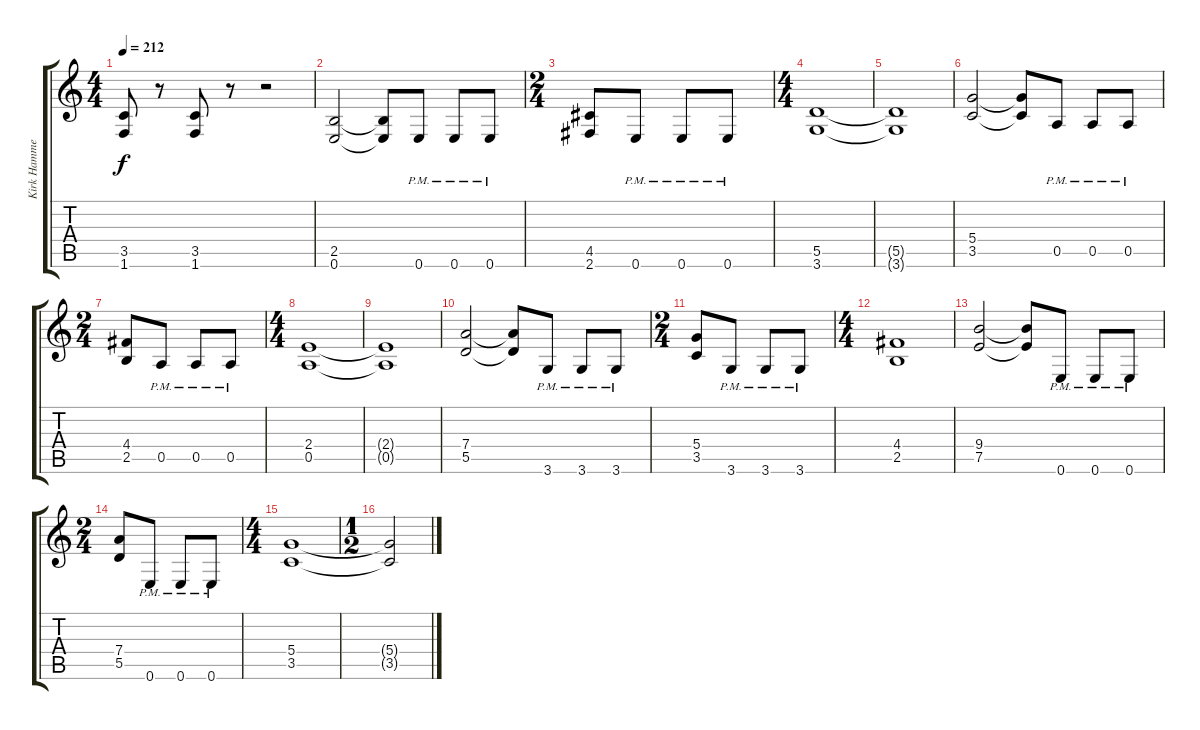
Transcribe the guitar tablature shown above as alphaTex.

\track ("Kirk Hammet (Lead Guitar)" "Kirk Hamme") {instrument overdrivenguitar}
\staff {score tabs}
\tuning (E4 B3 G3 D3 A2 E2) {hide}
\ts (4 4)
\tempo 212
\clef g2
\ks c
(3.5 1.6).8{dy f} r.8 (3.5 1.6).8 r.8 r.2 |
(2.5 0.6).2 (2.5{t} 0.6{t}).8 0.6{pm}.8 0.6{pm}.8 0.6{pm}.8 |
\ts (2 4)
(4.5 2.6).8 0.6{pm}.8 0.6{pm}.8 0.6{pm}.8 |
\ts (4 4)
(5.5 3.6).1 |
(5.5{t} 3.6{t}).1 |
(5.4 3.5).2 (5.4{t} 3.5{t}).8 0.5{pm}.8 0.5{pm}.8 0.5{pm}.8 |
\ts (2 4)
(4.4 2.5).8 0.5{pm}.8 0.5{pm}.8 0.5{pm}.8 |
\ts (4 4)
(2.4 0.5).1 |
(2.4{t} 0.5{t}).1 |
(7.4 5.5).2 (7.4{t} 5.5{t}).8 3.6{pm}.8 3.6{pm}.8 3.6{pm}.8 |
\ts (2 4)
(5.4 3.5).8 3.6{pm}.8 3.6{pm}.8 3.6{pm}.8 |
\ts (4 4)
(4.4 2.5).1 |
(9.4 7.5).2 (9.4{t} 7.5{t}).8 0.6{pm}.8 0.6{pm}.8 0.6{pm}.8 |
\ts (2 4)
(7.4 5.5).8 0.6{pm}.8 0.6{pm}.8 0.6{pm}.8 |
\ts (4 4)
(5.4 3.5).1 |
\ts (1 2)
(5.4{t} 3.5{t}).2
